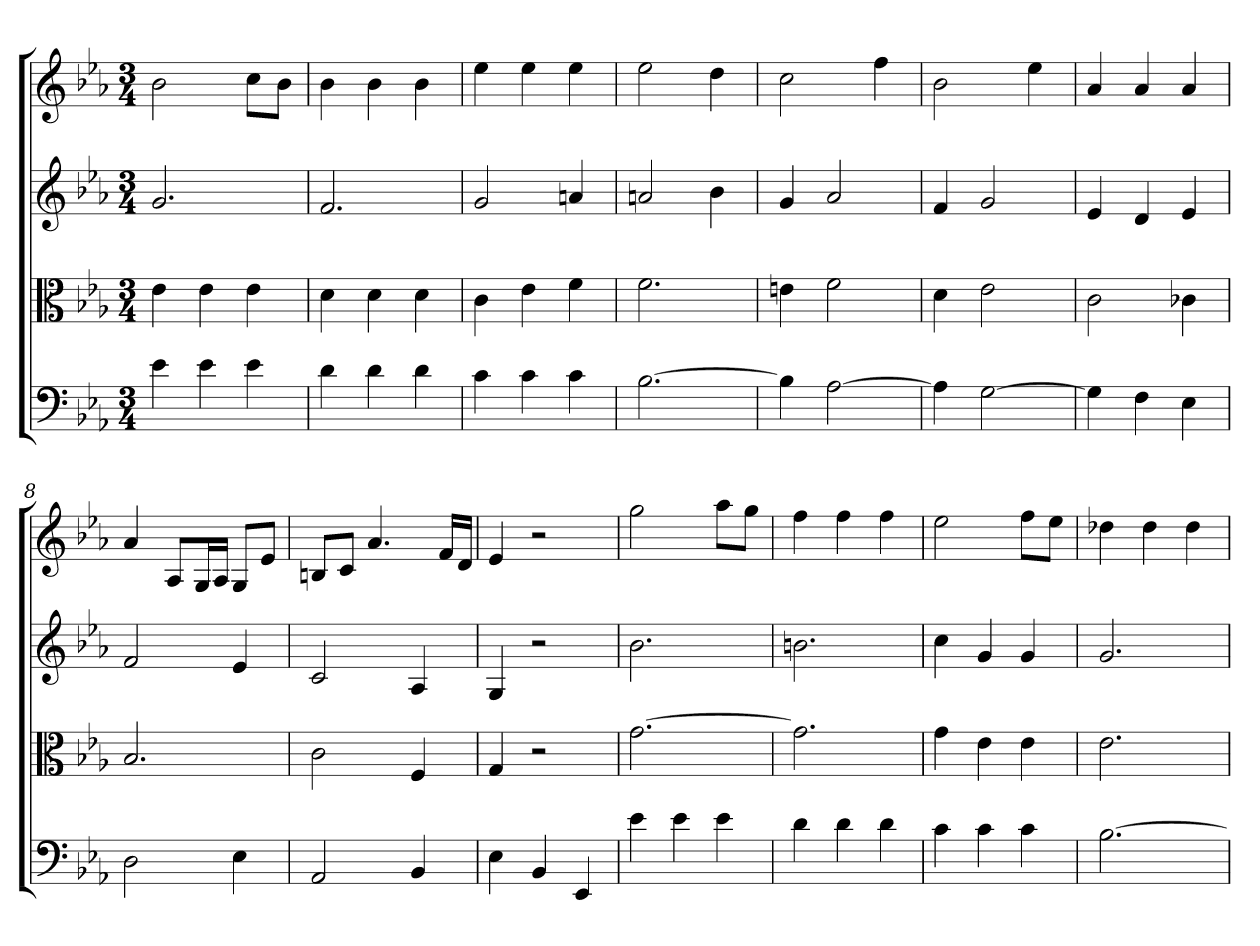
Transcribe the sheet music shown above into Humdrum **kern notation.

**kern	**kern	**kern	**kern
*part4	*part3	*part2	*part1
*staff4	*staff3	*staff2	*staff1
*clefF4	*clefC3	*	*
*k[b-e-a-]	*k[b-e-a-]	*k[b-e-a-]	*k[b-e-a-]
*E-:	*E-:	*E-:	*E-:
*M3/4	*M3/4	*M3/4	*M3/4
=	=	=	=
4e-	4e-	2.g	2b-
4e-	4e-	.	.
4e-	4e-	.	8ccL
.	.	.	8b-J
=2	=2	=2	=2
4d	4d	2.f	4b-
4d	4d	.	4b-
4d	4d	.	4b-
=3	=3	=3	=3
4c	4c	2g	4ee-
4c	4e-	.	4ee-
4c	4f	4an	4ee-
=4	=4	=4	=4
[2.B-	2.f	2an	2ee-
.	.	4b-	4dd
=5	=5	=5	=5
4B-]	4en	4g	2cc
[2A-	2f	2a-	.
.	.	.	4ff
=6	=6	=6	=6
4A-]	4d	4f	2b-
[2G	2e-	2g	.
.	.	.	4ee-
=7	=7	=7	=7
4G]	2c	4e-	4a-
4F	.	4d	4a-
4E-	4c-X	4e-	4a-
=8	=8	=8	=8
2D	2.B-	2f	4a-
.	.	.	8A-L
.	.	.	16GL
.	.	.	16A-JJ
4E-	.	4e-	8GL
.	.	.	8e-J
=9	=9	=9	=9
2AA-	2c	2c	8BnL
.	.	.	8cJ
.	.	.	4.a-
4BB-	4F	4A-	.
.	.	.	16fLL
.	.	.	16dJJ
=10	=10	=10	=10
4E-	4G	4G	4e-
4BB-	2r	2r	2r
4EE-	.	.	.
=11	=11	=11	=11
4e-	[2.g	2.b-	2gg
4e-	.	.	.
4e-	.	.	8aa-L
.	.	.	8ggJ
=12	=12	=12	=12
4d	2.g]	2.bn	4ff
4d	.	.	4ff
4d	.	.	4ff
=13	=13	=13	=13
4c	4g	4cc	2ee-
4c	4e-	4g	.
4c	4e-	4g	8ffL
.	.	.	8ee-J
=14	=14	=14	=14
[2.B-	2.e-	2.g	4dd-X
.	.	.	4dd-
.	.	.	4dd-
=	=	=	=
*-	*-	*-	*-
